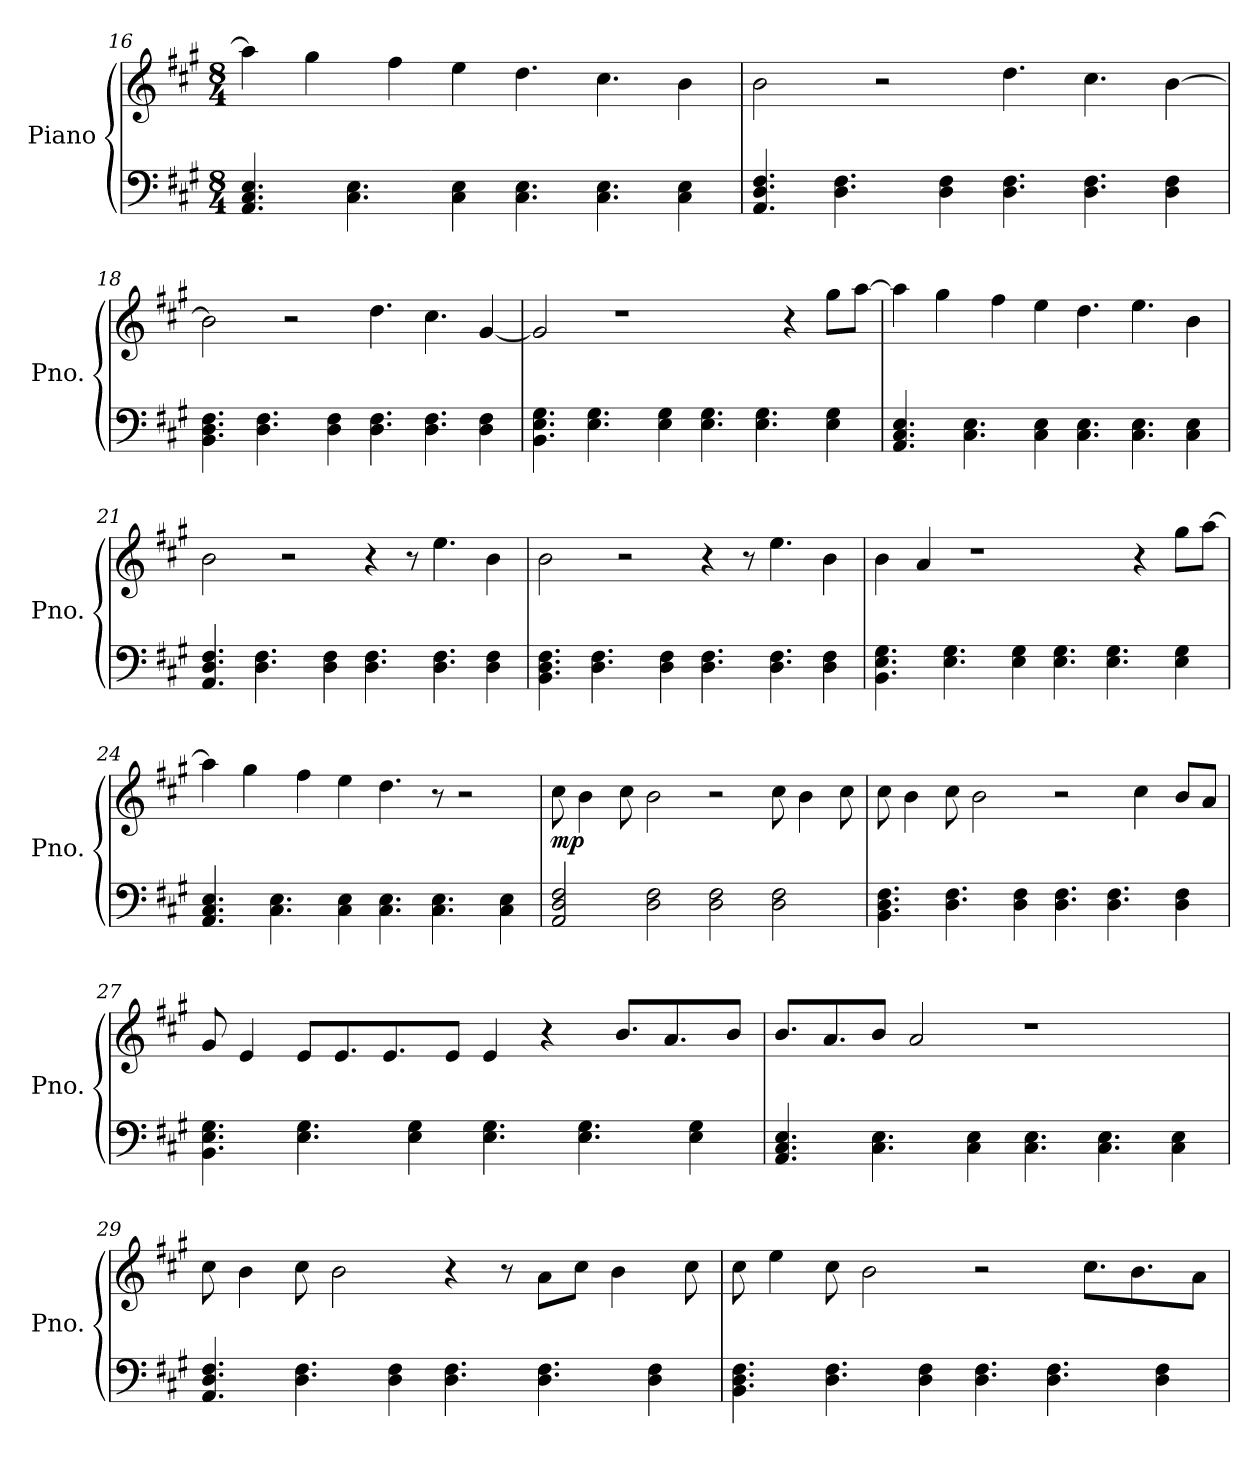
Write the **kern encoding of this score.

**kern	**kern	**dynam
*part1	*part1	*part1
*staff2	*staff1	*staff1/2
*I"Piano	*	*
*I'Pno.	*	*
!!LO:LB:g=z
*clefF4	*clefG2	*
*k[f#c#g#]	*k[f#c#g#]	*
*M8/4	*M8/4	*
=16	=16	=16
4.AA/ 4.C#/ 4.E/	4aa\]	.
.	4gg#\	.
4.C#\ 4.E\	.	.
.	4ff#\	.
4C#\ 4E\	4ee\	.
4.C#\ 4.E\	4.dd\	.
4.C#\ 4.E\	4.cc#\	.
4C#\ 4E\	4b\	.
=17	=17	=17
4.AA/ 4.D/ 4.F#/	2b\	.
4.D\ 4.F#\	.	.
.	2r	.
4D\ 4F#\	.	.
4.D\ 4.F#\	4.dd\	.
4.D\ 4.F#\	4.cc#\	.
4D\ 4F#\	[4b\	.
=18	=18	=18
4.BB\ 4.D\ 4.F#\	2b\]	.
4.D\ 4.F#\	.	.
.	2r	.
4D\ 4F#\	.	.
4.D\ 4.F#\	4.dd\	.
4.D\ 4.F#\	4.cc#\	.
4D\ 4F#\	[4g#/	.
=19	=19	=19
4.BB\ 4.E\ 4.G#\	2g#/]	.
4.E\ 4.G#\	.	.
.	1r	.
4E\ 4G#\	.	.
4.E\ 4.G#\	.	.
4.E\ 4.G#\	.	.
.	4r	.
4E\ 4G#\	8gg#\L	.
.	[8aa\J	.
!!LO:PB:g=z
=20	=20	=20
4.AA/ 4.C#/ 4.E/	4aa\]	.
.	4gg#\	.
4.C#\ 4.E\	.	.
.	4ff#\	.
4C#\ 4E\	4ee\	.
4.C#\ 4.E\	4.dd\	.
4.C#\ 4.E\	4.ee\	.
4C#\ 4E\	4b\	.
=21	=21	=21
4.AA/ 4.D/ 4.F#/	2b\	.
4.D\ 4.F#\	.	.
.	2r	.
4D\ 4F#\	.	.
4.D\ 4.F#\	4r	.
.	8r	.
4.D\ 4.F#\	4.ee\	.
4D\ 4F#\	4b\	.
=22	=22	=22
4.BB\ 4.D\ 4.F#\	2b\	.
4.D\ 4.F#\	.	.
.	2r	.
4D\ 4F#\	.	.
4.D\ 4.F#\	4r	.
.	8r	.
4.D\ 4.F#\	4.ee\	.
4D\ 4F#\	4b\	.
!!LO:LB:g=z
=23	=23	=23
4.BB\ 4.E\ 4.G#\	4b\	.
.	4a/	.
4.E\ 4.G#\	.	.
.	1r	.
4E\ 4G#\	.	.
4.E\ 4.G#\	.	.
4.E\ 4.G#\	.	.
.	4r	.
4E\ 4G#\	8gg#\L	.
.	[8aa\J	.
=24	=24	=24
4.AA/ 4.C#/ 4.E/	4aa\]	.
.	4gg#\	.
4.C#\ 4.E\	.	.
.	4ff#\	.
4C#\ 4E\	4ee\	.
4.C#\ 4.E\	4.dd\	.
4.C#\ 4.E\	8r	.
.	2r	.
4C#\ 4E\	.	.
=25	=25	=25
!	!	!LO:DY:b
2AA/ 2D/ 2F#/	8cc#\	mp
.	4b\	.
.	8cc#\	.
2D\ 2F#\	2b\	.
2D\ 2F#\	2r	.
2D\ 2F#\	8cc#\	.
.	4b\	.
.	8cc#\	.
!!LO:LB:g=z
=26	=26	=26
4.BB\ 4.D\ 4.F#\	8cc#\	.
.	4b\	.
4.D\ 4.F#\	8cc#\	.
.	2b\	.
4D\ 4F#\	.	.
4.D\ 4.F#\	2r	.
4.D\ 4.F#\	.	.
.	4cc#\	.
4D\ 4F#\	8b/L	.
.	8a/J	.
=27	=27	=27
4.BB\ 4.E\ 4.G#\	8g#/	.
.	4e/	.
4.E\ 4.G#\	8e/L	.
.	8.e/	.
.	8.e/	.
4E\ 4G#\	.	.
.	8e/J	.
4.E\ 4.G#\	4e/	.
.	4r	.
4.E\ 4.G#\	.	.
.	8.b/L	.
.	8.a/	.
4E\ 4G#\	.	.
.	8b/J	.
=28	=28	=28
4.AA/ 4.C#/ 4.E/	8.b/L	.
.	8.a/	.
4.C#\ 4.E\	8b/J	.
.	2a/	.
4C#\ 4E\	.	.
4.C#\ 4.E\	1r	.
4.C#\ 4.E\	.	.
4C#\ 4E\	.	.
!!LO:LB:g=z
=29	=29	=29
4.AA/ 4.D/ 4.F#/	8cc#\	.
.	4b\	.
4.D\ 4.F#\	8cc#\	.
.	2b\	.
4D\ 4F#\	.	.
4.D\ 4.F#\	4r	.
.	8r	.
4.D\ 4.F#\	8a\L	.
.	8cc#\J	.
.	4b\	.
4D\ 4F#\	.	.
.	8cc#\	.
=30	=30	=30
4.BB\ 4.D\ 4.F#\	8cc#\	.
.	4ee\	.
4.D\ 4.F#\	8cc#\	.
.	2b\	.
4D\ 4F#\	.	.
4.D\ 4.F#\	2r	.
4.D\ 4.F#\	.	.
.	8.cc#\L	.
.	8.b\	.
4D\ 4F#\	.	.
.	8a\J	.
=	=	=
*-	*-	*-
